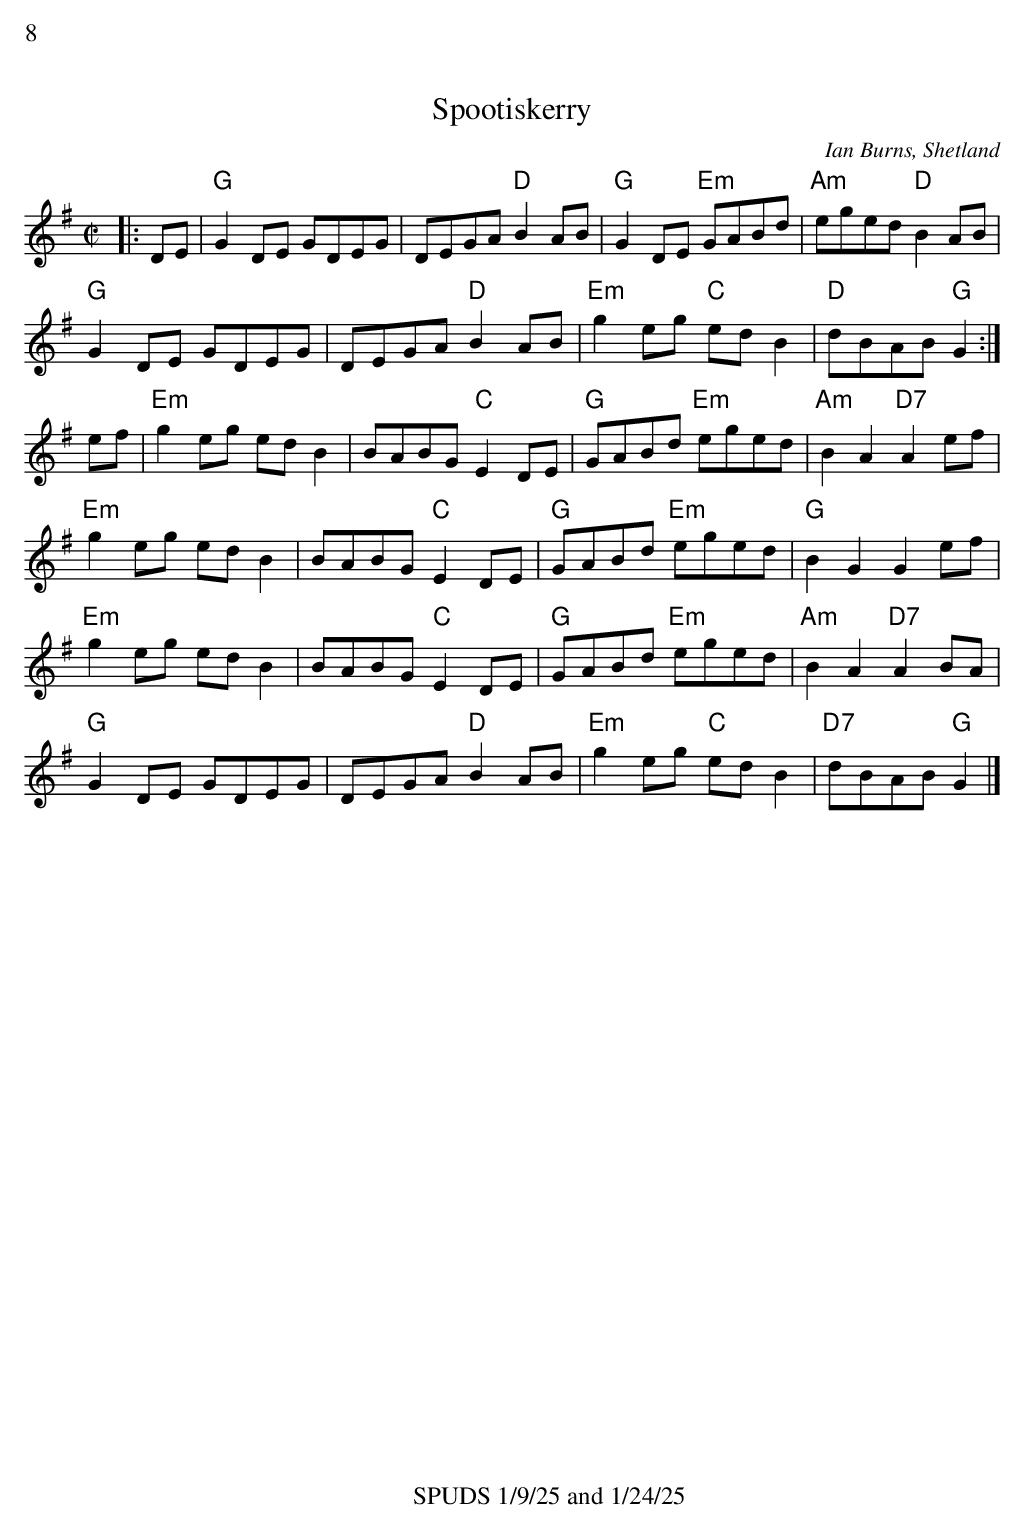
X:1
%%text 8
T:Spootiskerry
C:Ian Burns, Shetland
M:C|
L:1/8
K:G
|:DE|"G"G2 DE GDEG|DEGA "D"B2 AB|"G"G2 DE "Em"GABd|"Am"eged "D"B2 AB|
"G"G2 DE GDEG|DEGA "D"B2 AB|"Em"g2 eg "C"edB2|"D"dBAB "G"G2:|]
ef|"Em"g2 eg ed B2|BABG "C"E2 DE|"G"GABd "Em"eged|"Am"B2 A2 "D7"A2 ef|
"Em"g2 eg ed B2|BABG "C"E2 DE|"G"GABd "Em"eged|"G"B2 G2 G2 ef|
"Em"g2 eg ed B2|BABG"C" E2 DE|"G"GABd "Em"eged|"Am"B2 A2 "D7"A2 BA|
"G"G2 DE GDEG|DEGA "D"B2 AB|"Em"g2 eg "C"edB2|"D7"dBAB "G"G2|]
